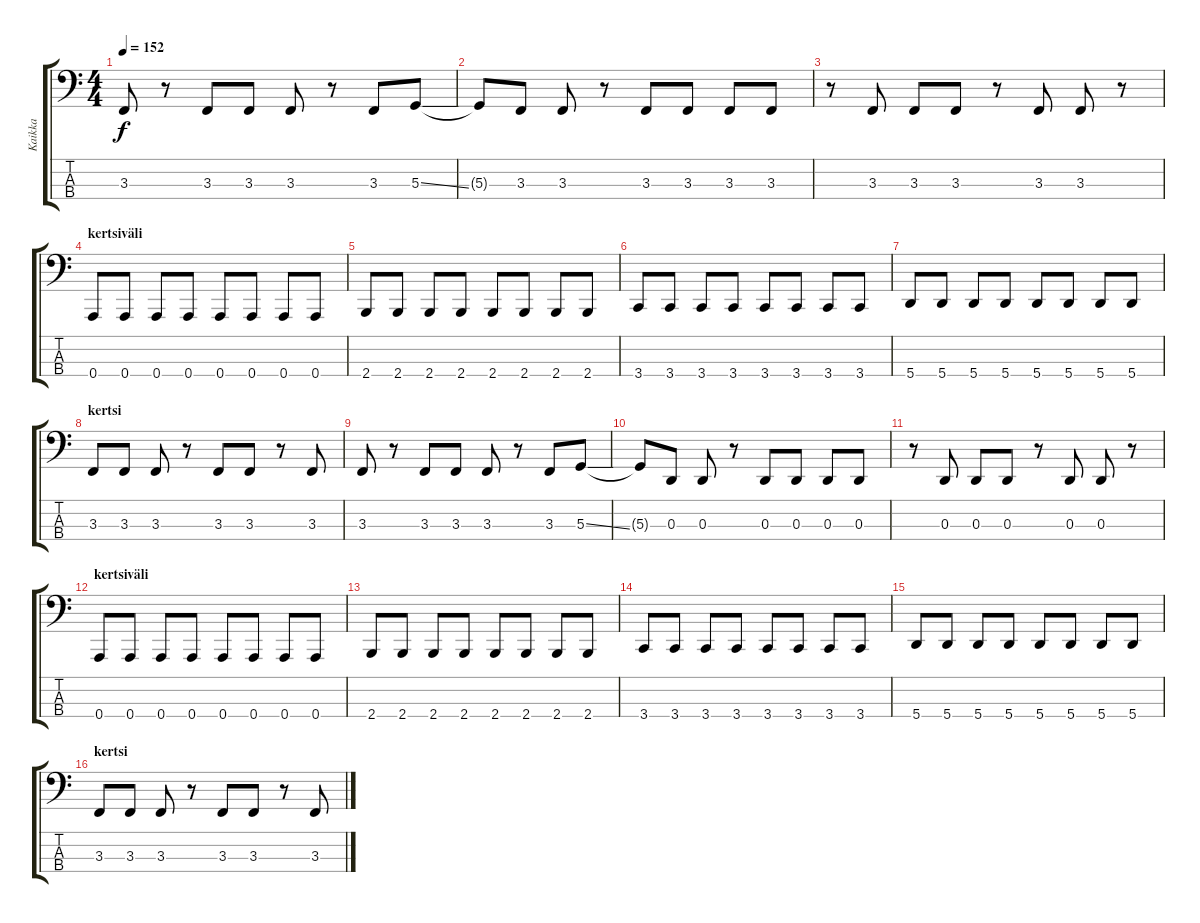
\track ("Kaikka" "Kaikka") {instrument electricbasspick}
\staff {score tabs}
\tuning (D2 A1 D1 A0) {hide}
\ts (4 4)
\tempo 152
\clef f4
\ks c
3.3.8{dy f} r.8 3.3.8 3.3.8 3.3.8 r.8 3.3.8 5.3{ss}.8 |
5.3{t}.8 3.3.8 3.3.8 r.8 3.3.8 3.3.8 3.3.8 3.3.8 |
r.8 3.3.8 3.3.8 3.3.8 r.8 3.3.8 3.3.8 r.8 |
\section ("" "kertsiväli")
0.4.8 0.4.8 0.4.8 0.4.8 0.4.8 0.4.8 0.4.8 0.4.8 |
2.4.8 2.4.8 2.4.8 2.4.8 2.4.8 2.4.8 2.4.8 2.4.8 |
3.4.8 3.4.8 3.4.8 3.4.8 3.4.8 3.4.8 3.4.8 3.4.8 |
5.4.8 5.4.8 5.4.8 5.4.8 5.4.8 5.4.8 5.4.8 5.4.8 |
\section ("" "kertsi")
3.3.8 3.3.8 3.3.8 r.8 3.3.8 3.3.8 r.8 3.3.8 |
3.3.8 r.8 3.3.8 3.3.8 3.3.8 r.8 3.3.8 5.3{ss}.8 |
5.3{t}.8 0.3.8 0.3.8 r.8 0.3.8 0.3.8 0.3.8 0.3.8 |
r.8 0.3.8 0.3.8 0.3.8 r.8 0.3.8 0.3.8 r.8 |
\section ("" "kertsiväli")
0.4.8 0.4.8 0.4.8 0.4.8 0.4.8 0.4.8 0.4.8 0.4.8 |
2.4.8 2.4.8 2.4.8 2.4.8 2.4.8 2.4.8 2.4.8 2.4.8 |
3.4.8 3.4.8 3.4.8 3.4.8 3.4.8 3.4.8 3.4.8 3.4.8 |
5.4.8 5.4.8 5.4.8 5.4.8 5.4.8 5.4.8 5.4.8 5.4.8 |
\section ("" "kertsi")
3.3.8 3.3.8 3.3.8 r.8 3.3.8 3.3.8 r.8 3.3.8
